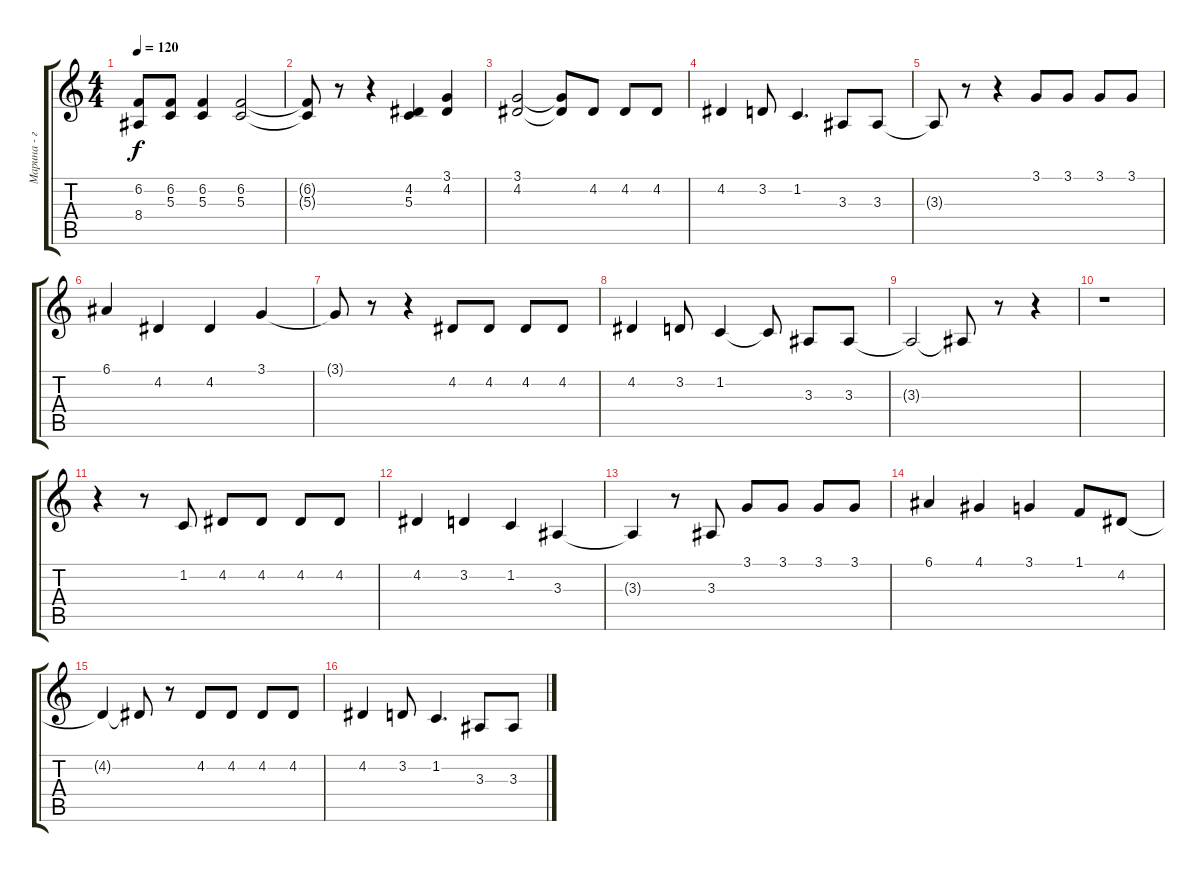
\track ("Марина - голос" "Марина - г") {instrument bassoon}
\staff {score tabs}
\tuning (E4 B3 G3 D3 A2 E2) {hide}
\ts (4 4)
\tempo 120
\clef g2
\ks c
(6.2 8.4).8{dy f} (6.2 5.3).8 (6.2 5.3).4 (6.2 5.3).2 |
(6.2{t} 5.3{t}).8 r.8 r.4 (4.2 5.3).4 (3.1 4.2).4 |
(3.1 4.2).2 (3.1{t} 4.2{t}).8 4.2.8 4.2.8 4.2.8 |
4.2.4 3.2.8 1.2.4{d} 3.3.8 3.3.8 |
3.3{t}.8 r.8 r.4 3.1.8 3.1.8 3.1.8 3.1.8 |
6.1.4 4.2.4 4.2.4 3.1.4 |
3.1{t}.8 r.8 r.4 4.2.8 4.2.8 4.2.8 4.2.8 |
4.2.4 3.2.8 1.2.4 1.2{t}.8 3.3.8 3.3.8 |
3.3{t}.2 3.3{t}.8 r.8 r.4 |
r.1 |
r.4 r.8 1.2.8 4.2.8 4.2.8 4.2.8 4.2.8 |
4.2.4 3.2.4 1.2.4 3.3.4 |
3.3{t}.4 r.8 3.3.8 3.1.8 3.1.8 3.1.8 3.1.8 |
6.1.4 4.1.4 3.1.4 1.1.8 4.2.8 |
4.2{t}.4 4.2{t}.8 r.8 4.2.8 4.2.8 4.2.8 4.2.8 |
4.2.4 3.2.8 1.2.4{d} 3.3.8 3.3.8
